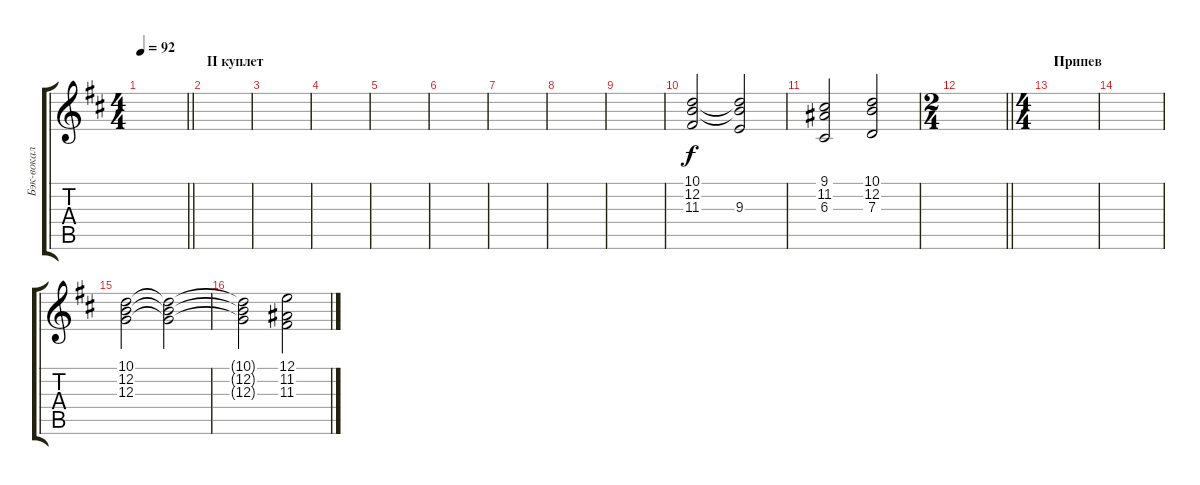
\track ("Бэк-вокал" "Бэк-вокал") {instrument pad4choir}
\staff {score tabs}
\tuning (E4 B3 G3 D3 A2 E2) {hide}
\ts (4 4)
\tempo 92
\clef g2
\barLineRight lightlight
\ks bminor
|
\section ("" "II куплет")
|
|
|
|
|
|
|
|
(10.1 12.2 11.3).2 (10.1{t} 12.2{t} 9.3).2 |
(9.1 11.2 6.3).2 (10.1 12.2 7.3).2 |
\ts (2 4)
\barLineRight lightlight
|
\ts (4 4)
\section ("" "Припев")
|
|
(10.1 12.2 12.3).2 (10.1{t} 12.2{t} 12.3{t}).2 |
(10.1{t} 12.2{t} 12.3{t}).2 (12.1 11.2 11.3).2
